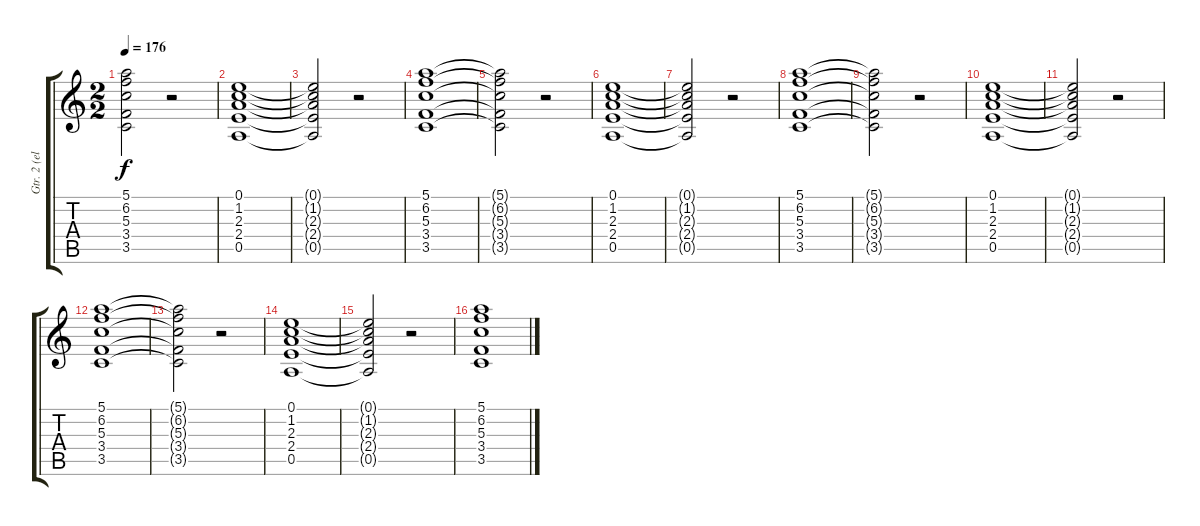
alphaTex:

\track ("Gtr. 2 (elec)" "Gtr. 2 (el") {instrument overdrivenguitar}
\staff {score tabs}
\tuning (E4 B3 G3 D3 A2 E2) {hide}
\ts (2 2)
\tempo 176
\clef g2
\ks c
(5.1{t} 6.2{t} 5.3{t} 3.4{t} 3.5{t}).2{dy f} r.2 |
(0.1 1.2 2.3 2.4 0.5).1 |
(0.1{t} 1.2{t} 2.3{t} 2.4{t} 0.5{t}).2 r.2 |
(5.1 6.2 5.3 3.4 3.5).1 |
(5.1{t} 6.2{t} 5.3{t} 3.4{t} 3.5{t}).2 r.2 |
(0.1 1.2 2.3 2.4 0.5).1 |
(0.1{t} 1.2{t} 2.3{t} 2.4{t} 0.5{t}).2 r.2 |
(5.1 6.2 5.3 3.4 3.5).1 |
(5.1{t} 6.2{t} 5.3{t} 3.4{t} 3.5{t}).2 r.2 |
(0.1 1.2 2.3 2.4 0.5).1 |
(0.1{t} 1.2{t} 2.3{t} 2.4{t} 0.5{t}).2 r.2 |
(5.1 6.2 5.3 3.4 3.5).1 |
(5.1{t} 6.2{t} 5.3{t} 3.4{t} 3.5{t}).2 r.2 |
(0.1 1.2 2.3 2.4 0.5).1 |
(0.1{t} 1.2{t} 2.3{t} 2.4{t} 0.5{t}).2 r.2 |
(5.1 6.2 5.3 3.4 3.5).1
